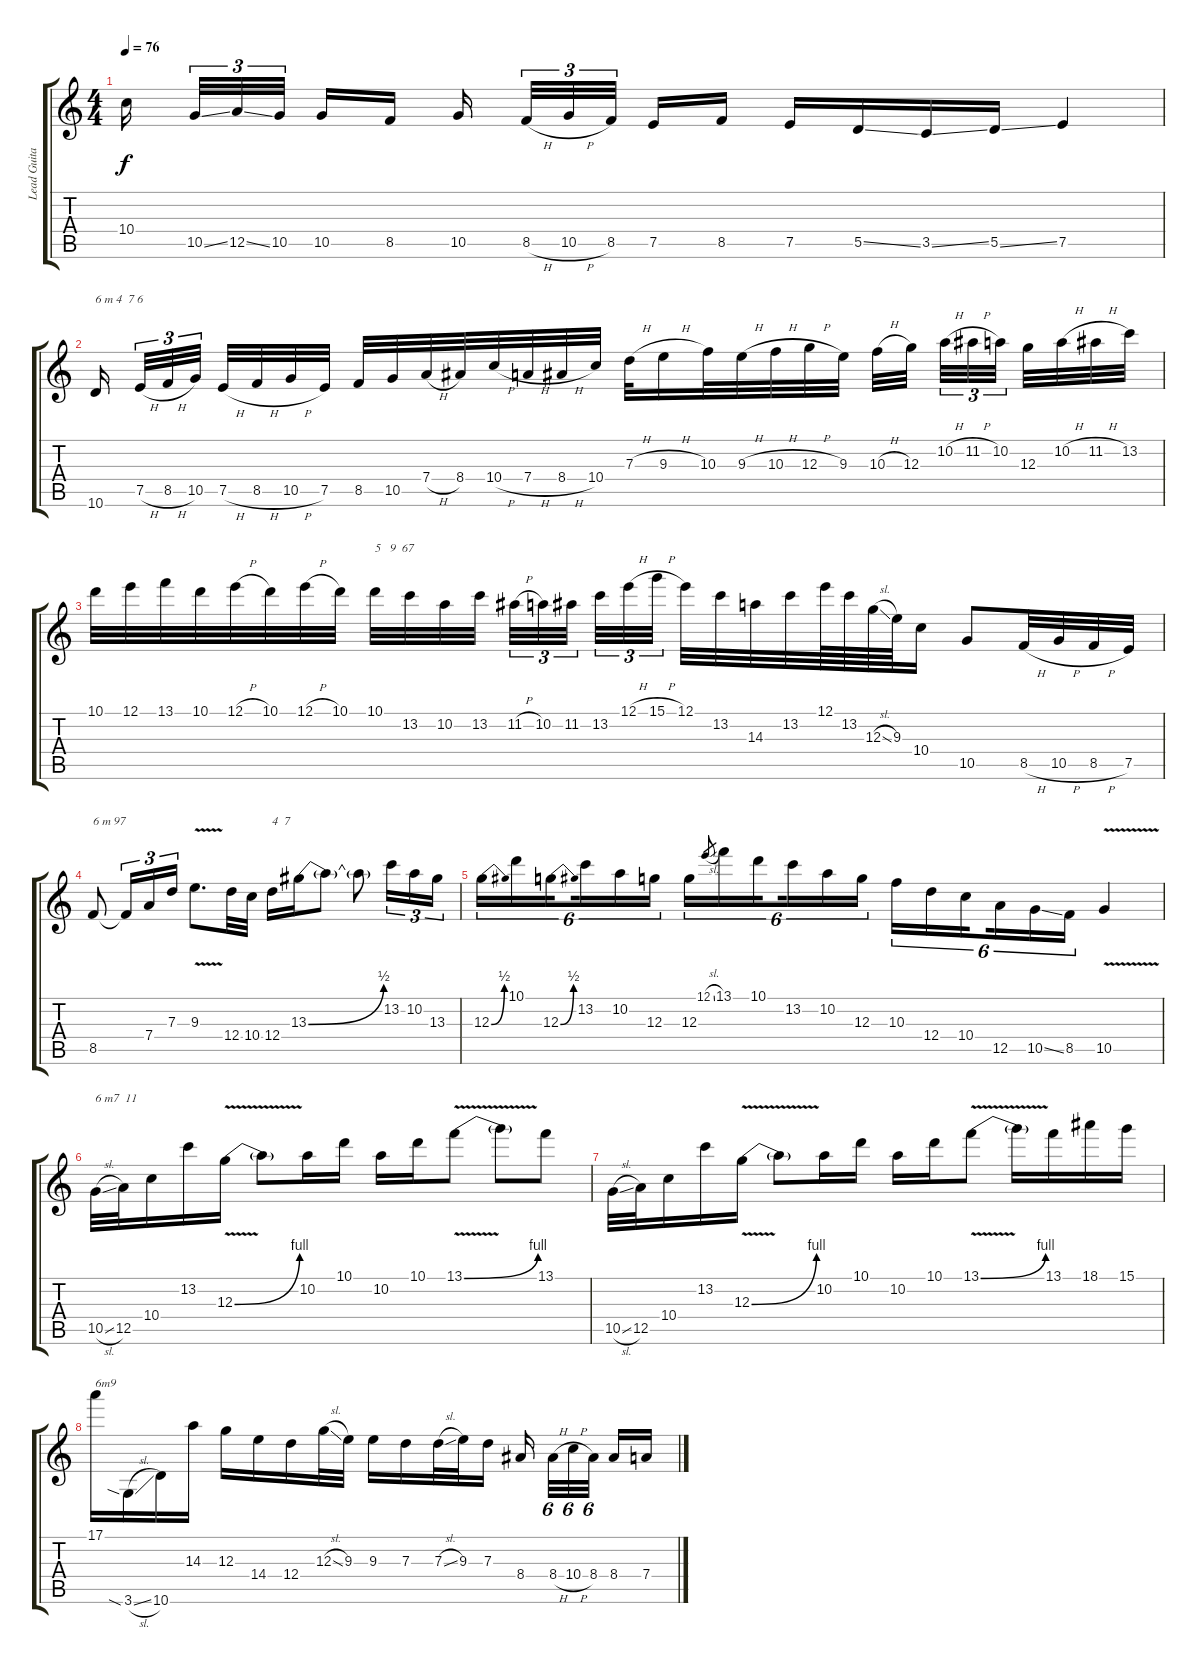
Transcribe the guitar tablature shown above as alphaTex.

\track ("Lead Guitar" "Lead Guita") {instrument distortionguitar}
\staff {score tabs}
\tuning (E4 B3 G3 D3 A2 E2) {hide}
\ts (4 4)
\tempo 76
\clef g2
\ks c
10.4.16{txt "" dy f beam splitsecondary} 10.5{ss}.32{tu (3 2)} 12.5{ss}.32{tu (3 2)} 10.5.32{tu (3 2) beam splitsecondary} 10.5.16 8.5.16 10.5.16{beam splitsecondary} 8.5{h}.32{tu (3 2)} 10.5{h}.32{tu (3 2)} 8.5.32{tu (3 2) beam splitsecondary} 7.5.16 8.5.16 7.5.16{txt ""} 5.5{ss}.16 3.5{ss}.16 5.5{ss}.16 7.5.4 |
10.6.16{txt "6 m 4  7 6" beam splitsecondary} 7.5{h}.32{tu (3 2)} 8.5{h}.32{tu (3 2)} 10.5.32{tu (3 2) beam splitsecondary} 7.5{h}.32 8.5{h}.32 10.5{h}.32 7.5.32 8.5.32 10.5.32 7.4{h}.32 8.4.32 10.4{h}.32 7.4{h}.32 8.4{h}.32 10.4.32 7.3{h}.32{txt ""} 9.3{h}.16 10.3.32 9.3{h}.32 10.3{h}.32 12.3{h}.32 9.3.32 10.3{h}.32{txt ""} 12.3.32{beam splitsecondary} 10.2{h}.32{tu (3 2)} 11.2{h}.32{tu (3 2)} 10.2.32{tu (3 2) beam splitsecondary} 12.3.32 10.2{h}.32 11.2{h}.32 13.2.32 |
10.1.32{txt ""} 12.1.32 13.1.32 10.1.32 12.1{h}.32 10.1.32 12.1{h}.32 10.1.32 10.1.32{txt "5   9  67"} 13.2.32 10.2.32 13.2.32{beam splitsecondary} 11.2{h}.32{tu (3 2)} 10.2.32{tu (3 2)} 11.2.32{tu (3 2) beam splitsecondary} 13.2.32{tu (3 2)} 12.1{h}.32{tu (3 2)} 15.1{h}.32{tu (3 2)} 12.1.32 13.2.32 14.3.32 13.2.32 12.1.64 13.2.64 12.3{sl}.64 9.3.64 10.4.16 10.5.8 8.5{h}.32 10.5{h}.32 8.5{h}.32 7.5.32 |
8.5.8{txt "6 m 97"} 8.5{t}.16{tu (3 2)} 7.4.16{tu (3 2)} 7.3.16{tu (3 2)} 9.3{v}.8{d} 12.4.32 10.4.32 12.4.16{txt "4  7"} 13.3{be (bend 0 0 60 2)}.16 13.3{t}.8 13.3{t}.8{txt ""} 13.2.16{tu (3 2)} 10.2.16{tu (3 2)} 13.3.16{tu (3 2)} |
12.3{be (bend 0 0 60 2)}.16{tu (6 4) txt ""} 10.1.16{tu (6 4)} 12.3{be (bend 0 0 60 2)}.16{tu (6 4) beam splitsecondary} 13.2.16{tu (6 4)} 10.2.16{tu (6 4)} 12.3.16{tu (6 4)} 12.3.16{tu (6 4)} 12.1{sl}.8{gr} 13.1.16{tu (6 4)} 10.1.16{tu (6 4) beam splitsecondary} 13.2.16{tu (6 4)} 10.2.16{tu (6 4)} 12.3.16{tu (6 4)} 10.3.16{tu (6 4) txt ""} 12.4.16{tu (6 4)} 10.4.16{tu (6 4) beam splitsecondary} 12.5.16{tu (6 4)} 10.5{ss}.16{tu (6 4)} 8.5.16{tu (6 4)} 10.5{v}.4 |
10.5{sl}.32{txt "6 m7  11"} 12.5.32 10.4.16 13.2.16 12.3{be (bend 0 0 60 4) v}.16 12.3{t}.8 10.2.16 10.1.16 10.2.16{txt ""} 10.1.16 13.1{be (bend 0 0 60 4) v}.8 13.1{t}.8 13.1.8 |
10.5{sl}.32{txt ""} 12.5.32 10.4.16 13.2.16 12.3{be (bend 0 0 60 4) v}.16 12.3{t}.8 10.2.16 10.1.16 10.2.16{txt ""} 10.1.16 13.1{be (bend 0 0 60 4) v}.8 13.1{t}.16 13.1.16 18.1.16 15.1.16 |
17.1.16{txt "6m9"} 3.6{sia sl}.16 10.6.16 14.3.16 12.3.16 14.4.16 12.4.16 12.3{sl}.32 9.3.32 9.3.16{txt ""} 7.3.16 7.3{sl}.32 9.3.32 7.3.16 8.4.16{beam splitsecondary} 8.4{h}.32{tu (6 4)} 10.4{h}.32{tu (6 4)} 8.4.32{tu (6 4) beam splitsecondary} 8.4.16 7.4.16
